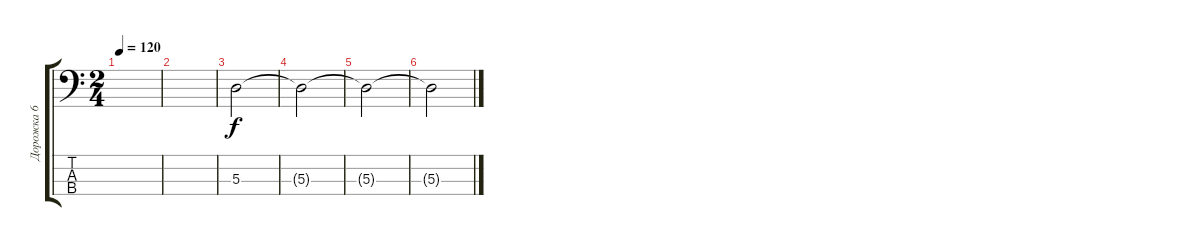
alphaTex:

\track ("Дорожка 6" "Дорожка 6") {instrument electricbassfinger}
\staff {score tabs}
\tuning (G2 D2 A1 D1) {hide}
\ts (2 4)
\tempo 120
\clef f4
\ks c
|
|
5.3.2 |
5.3{t}.2 |
5.3{t}.2 |
5.3{t}.2
